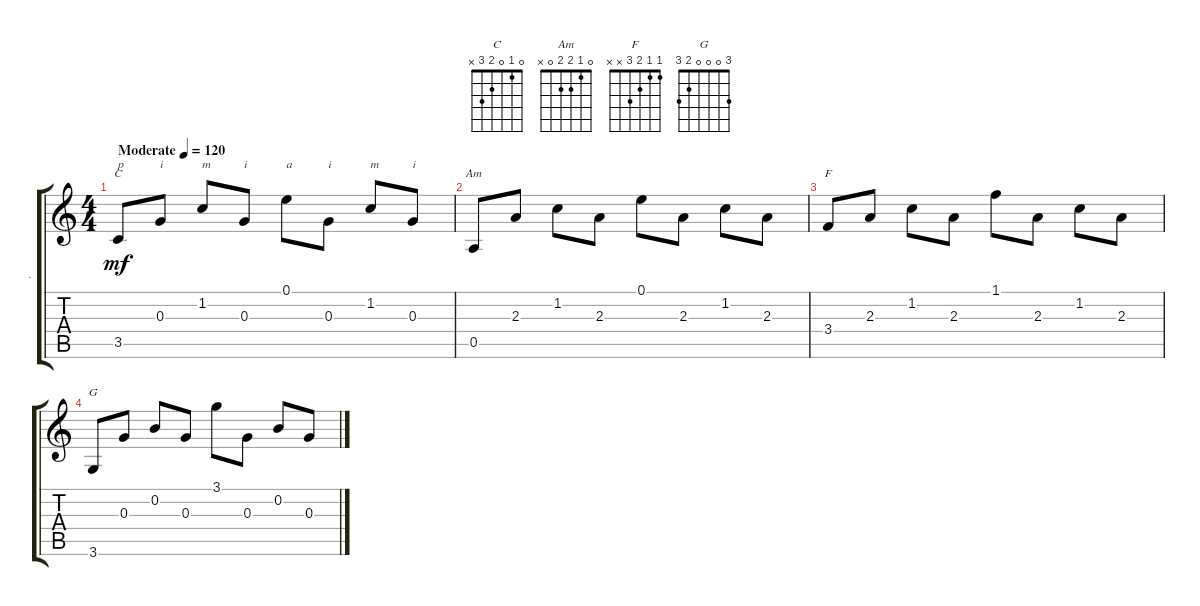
\track ("." ".") {instrument acousticguitarnylon}
\staff {score tabs}
\tuning (E4 B3 G3 D3 A2 E2) {hide}
\chord ("C" 0 1 0 2 3 x)
\chord ("Am" 0 1 2 2 0 x)
\chord ("F" 1 1 2 3 x x)
\chord ("G" 3 0 0 0 2 3)
\ts (4 4)
\tempo (120 "Moderate")
\clef g2
\ks c
3.5.8{ch "C" txt "p" dy mf instrument acousticguitarnylon} 0.3.8{txt "i"} 1.2.8{txt "m"} 0.3.8{txt "i"} 0.1.8{txt "a"} 0.3.8{txt "i"} 1.2.8{txt "m"} 0.3.8{txt "i"} |
0.5.8{ch "Am"} 2.3.8 1.2.8 2.3.8 0.1.8 2.3.8 1.2.8 2.3.8 |
3.4.8{ch "F"} 2.3.8 1.2.8 2.3.8 1.1.8 2.3.8 1.2.8 2.3.8 |
3.6.8{ch "G"} 0.3.8 0.2.8 0.3.8 3.1.8 0.3.8 0.2.8 0.3.8
